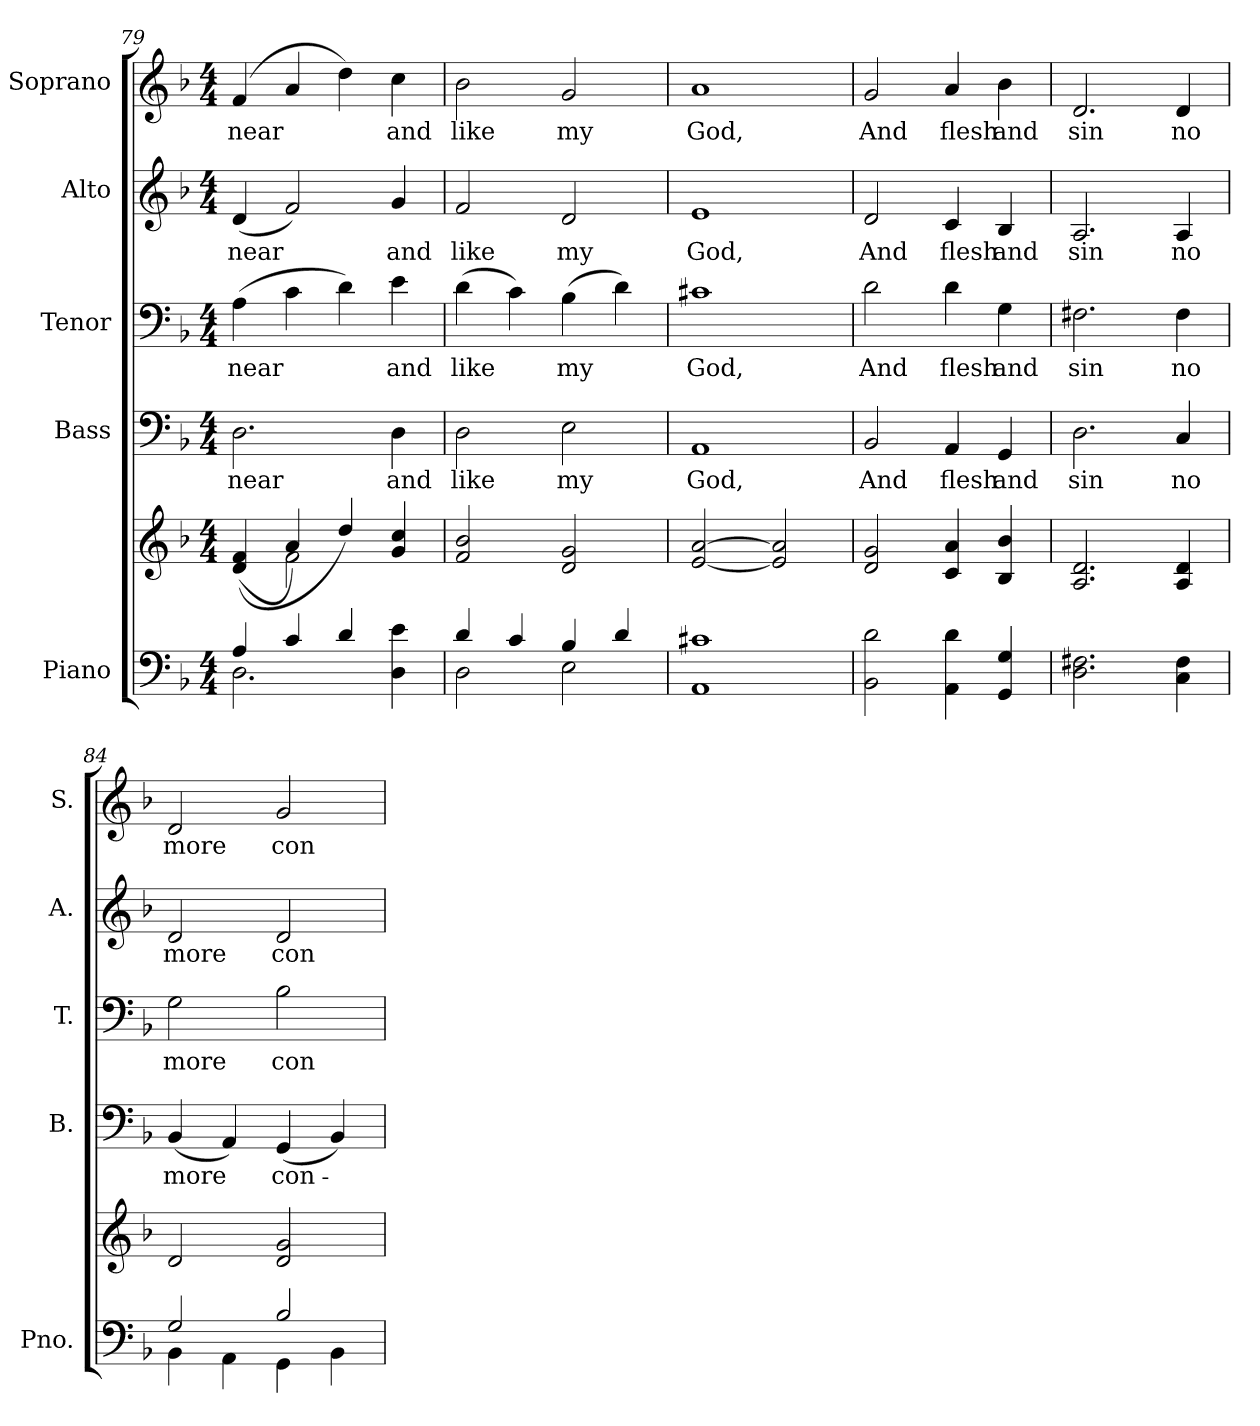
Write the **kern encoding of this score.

**kern	**kern	**kern	**text	**kern	**text	**kern	**text	**kern	**text
*part5	*part5	*part4	*part4	*part3	*part3	*part2	*part2	*part1	*part1
*staff6	*staff5	*staff4	*staff4	*staff3	*staff3	*staff2	*staff2	*staff1	*staff1
*I"Piano	*	*I"Bass	*	*I"Tenor	*	*I"Alto	*	*I"Soprano	*
*I'Pno.	*	*I'B.	*	*I'T.	*	*I'A.	*	*I'S.	*
*clefF4	*clefG2	*clefF4	*	*clefF4	*	*clefG2	*	*clefG2	*
*k[b-]	*k[b-]	*k[b-]	*	*k[b-]	*	*k[b-]	*	*k[b-]	*
*d:	*d:	*d:	*	*d:	*	*d:	*	*d:	*
*M4/4	*M4/4	*M4/4	*	*M4/4	*	*M4/4	*	*M4/4	*
=79	=79	=79	=79	=79	=79	=79	=79	=79	=79
*^	*^	*	*	*	*	*	*	*	*
!	!	!	!	!	!LO:LY:b:color=#000000	!	!	!	!	!	!
!	!	!	!	!	!	!	!LO:LY:b:color=#000000	!	!	!	!
!	!	!	!	!	!	!	!	!	!LO:LY:b:color=#000000	!	!
!	!	!	!	!	!	!	!	!	!	!	!LO:LY:b:color=#000000
4Ai/	2.Di\	((4di/ 4fi	4ryy	2.Di\	near	(4Ai\	near	(4di/	near	(4fi/	near
4ci/	.	4ai/)	2fi\	.	.	4ci\	.	2fi/)	.	4ai/	.
4di/	.	4ddi/)	.	.	.	4di\)	.	.	.	4ddi\)	.
!	!	!	!	!	!LO:LY:b:color=#000000	!	!	!	!	!	!
!	!	!	!	!	!	!	!LO:LY:b:color=#000000	!	!	!	!
!	!	!	!	!	!	!	!	!	!LO:LY:b:color=#000000	!	!
!	!	!	!	!	!	!	!	!	!	!	!LO:LY:b:color=#000000
4Di\ 4ei	4ryy	4gi/ 4cci	4ryy	4Di\	and	4ei\	and	4gi/	and	4cci\	and
*	*	*v	*v	*	*	*	*	*	*	*	*
=80	=80	=80	=80	=80	=80	=80	=80	=80	=80	=80
*	*	*^	*	*	*	*	*	*	*	*
!	!	!	!	!	!LO:LY:b:color=#000000	!	!	!	!	!	!
*	*	*v	*v	*	*	*	*	*	*	*	*
*	*	*^	*	*	*	*	*	*	*	*
!	!	!	!	!	!	!	!LO:LY:b:color=#000000	!	!	!	!
*	*	*v	*v	*	*	*	*	*	*	*	*
*	*	*^	*	*	*	*	*	*	*	*
!	!	!	!	!	!	!	!	!	!LO:LY:b:color=#000000	!	!
*	*	*v	*v	*	*	*	*	*	*	*	*
*	*	*^	*	*	*	*	*	*	*	*
!	!	!	!	!	!	!	!	!	!	!	!LO:LY:b:color=#000000
*	*	*v	*v	*	*	*	*	*	*	*	*
4di/	2Di\	2fi/ 2b-i	2Di\	like	(4di\	like	2fi/	like	2b-i\	like
4ci/	.	.	.	.	4ci\)	.	.	.	.	.
!	!	!	!	!LO:LY:b:color=#000000	!	!	!	!	!	!
!	!	!	!	!	!	!LO:LY:b:color=#000000	!	!	!	!
!	!	!	!	!	!	!	!	!LO:LY:b:color=#000000	!	!
!	!	!	!	!	!	!	!	!	!	!LO:LY:b:color=#000000
4B-i/	2Ei\	2di/ 2gi	2Ei\	my	(4B-i\	my	2di/	my	2gi/	my
4di/	.	.	.	.	4di\)	.	.	.	.	.
*v	*v	*	*	*	*	*	*	*	*	*
!!LO:PB:g=z
=81	=81	=81	=81	=81	=81	=81	=81	=81	=81
!	!	!	!LO:LY:b:color=#000000	!	!	!	!	!	!
!	!	!	!	!	!LO:LY:b:color=#000000	!	!	!	!
!	!	!	!	!	!	!	!LO:LY:b:color=#000000	!	!
!	!	!	!	!	!	!	!	!	!LO:LY:b:color=#000000
1AAi 1c#Xi	[<2ei/ [>2ai	1AAi	God,	1c#Xi	God,	1ei	God,	1ai	God,
.	2ei/] 2ai]	.	.	.	.	.	.	.	.
=82	=82	=82	=82	=82	=82	=82	=82	=82	=82
!	!	!	!LO:LY:b:color=#000000	!	!	!	!	!	!
!	!	!	!	!	!LO:LY:b:color=#000000	!	!	!	!
!	!	!	!	!	!	!	!LO:LY:b:color=#000000	!	!
!	!	!	!	!	!	!	!	!	!LO:LY:b:color=#000000
2BB-i\ 2di	2di/ 2gi	2BB-i/	And	2di\	And	2di/	And	2gi/	And
!	!	!	!LO:LY:b:color=#000000	!	!	!	!	!	!
!	!	!	!	!	!LO:LY:b:color=#000000	!	!	!	!
!	!	!	!	!	!	!	!LO:LY:b:color=#000000	!	!
!	!	!	!	!	!	!	!	!	!LO:LY:b:color=#000000
4AAi\ 4di	4ci/ 4ai	4AAi/	flesh	4di\	flesh	4ci/	flesh	4ai/	flesh
!	!	!	!LO:LY:b:color=#000000	!	!	!	!	!	!
!	!	!	!	!	!LO:LY:b:color=#000000	!	!	!	!
!	!	!	!	!	!	!	!LO:LY:b:color=#000000	!	!
!	!	!	!	!	!	!	!	!	!LO:LY:b:color=#000000
4GGi/ 4Gi	4B-i/ 4b-i	4GGi/	and	4Gi\	and	4B-i/	and	4b-i\	and
=83	=83	=83	=83	=83	=83	=83	=83	=83	=83
!	!	!	!LO:LY:b:color=#000000	!	!	!	!	!	!
!	!	!	!	!	!LO:LY:b:color=#000000	!	!	!	!
!	!	!	!	!	!	!	!LO:LY:b:color=#000000	!	!
!	!	!	!	!	!	!	!	!	!LO:LY:b:color=#000000
2.Di\ 2.F#Xi	2.Ai/ 2.di	2.Di\	sin	2.F#Xi\	sin	2.Ai/	sin	2.di/	sin
!	!	!	!LO:LY:b:color=#000000	!	!	!	!	!	!
!	!	!	!	!	!LO:LY:b:color=#000000	!	!	!	!
!	!	!	!	!	!	!	!LO:LY:b:color=#000000	!	!
!	!	!	!	!	!	!	!	!	!LO:LY:b:color=#000000
4Ci\ 4F#i	4Ai/ 4di	4Ci/	no	4F#i\	no	4Ai/	no	4di/	no
=84	=84	=84	=84	=84	=84	=84	=84	=84	=84
*^	*	*	*	*	*	*	*	*	*
!	!	!	!	!LO:LY:b:color=#000000	!	!	!	!	!	!
!	!	!	!	!	!	!LO:LY:b:color=#000000	!	!	!	!
!	!	!	!	!	!	!	!	!LO:LY:b:color=#000000	!	!
!	!	!	!	!	!	!	!	!	!	!LO:LY:b:color=#000000
2Gi/	4BB-i\	2di/	(4BB-i/	more	2Gi\	more	2di/	more	2di/	more
.	4AAi\	.	4AAi/)	.	.	.	.	.	.	.
!	!	!	!	!LO:LY:b:color=#000000	!	!	!	!	!	!
!	!	!	!	!	!	!LO:LY:b:color=#000000	!	!	!	!
!	!	!	!	!	!	!	!	!LO:LY:b:color=#000000	!	!
!	!	!	!	!	!	!	!	!	!	!LO:LY:b:color=#000000
2B-i/	4GGi\	2di/ 2gi	(4GGi/	con-	2B-i\	con-	2di/	con-	2gi/	con-
.	4BB-i\	.	4BB-i/)	.	.	.	.	.	.	.
*v	*v	*	*	*	*	*	*	*	*	*
=	=	=	=	=	=	=	=	=	=
*-	*-	*-	*-	*-	*-	*-	*-	*-	*-
